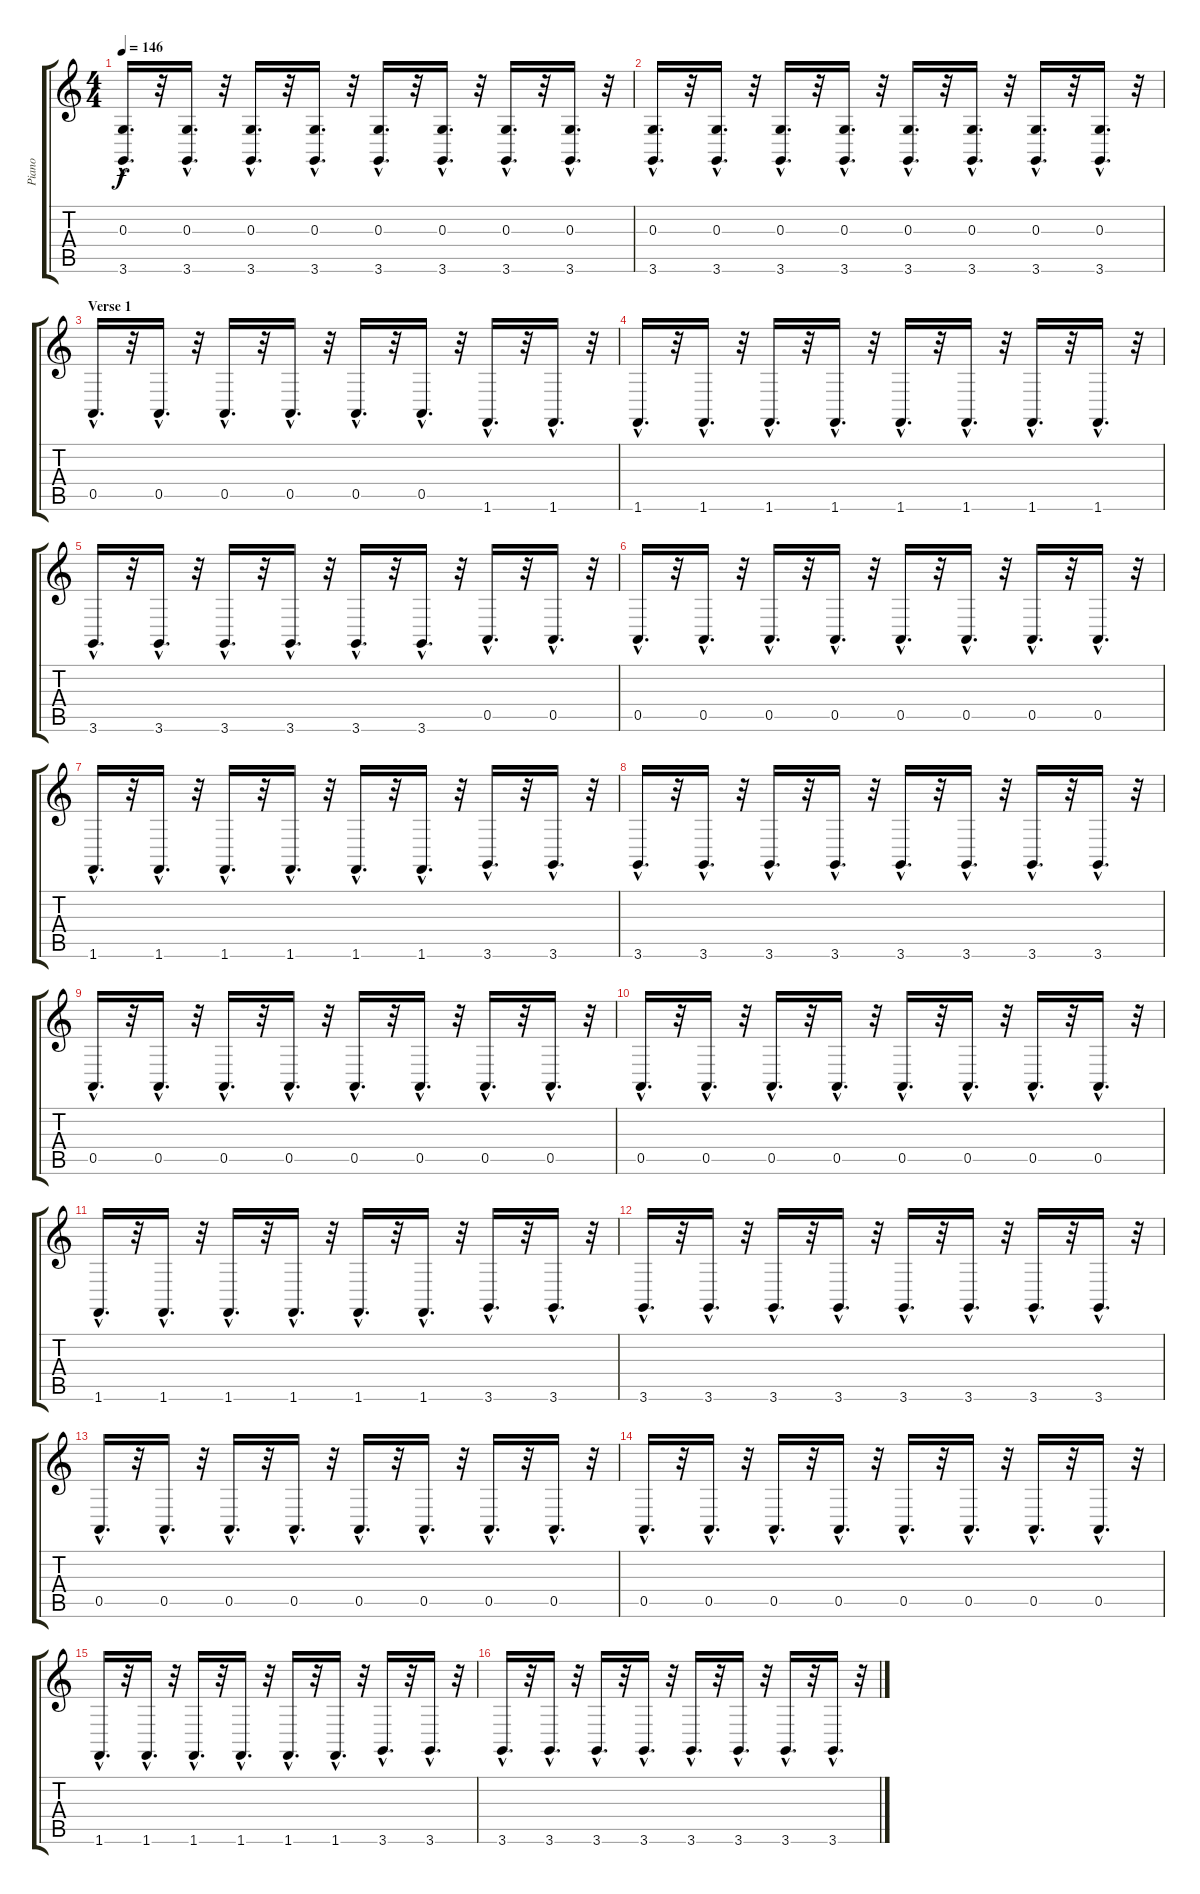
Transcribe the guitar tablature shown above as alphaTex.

\track ("Piano" "Piano") {instrument brightacousticpiano}
\staff {score tabs}
\tuning (E4 B3 G3 D3 A2 E2) {hide}
\ts (4 4)
\tempo 146
\clef g2
\ks c
(0.3{hac} 3.6{hac}).16{d dy f} r.32 (0.3{hac} 3.6{hac}).16{d} r.32 (0.3{hac} 3.6{hac}).16{d} r.32 (0.3{hac} 3.6{hac}).16{d} r.32 (0.3{hac} 3.6{hac}).16{d} r.32 (0.3{hac} 3.6{hac}).16{d} r.32 (0.3{hac} 3.6{hac}).16{d} r.32 (0.3{hac} 3.6{hac}).16{d} r.32 |
(0.3{hac} 3.6{hac}).16{d} r.32 (0.3{hac} 3.6{hac}).16{d} r.32 (0.3{hac} 3.6{hac}).16{d} r.32 (0.3{hac} 3.6{hac}).16{d} r.32 (0.3{hac} 3.6{hac}).16{d} r.32 (0.3{hac} 3.6{hac}).16{d} r.32 (0.3{hac} 3.6{hac}).16{d} r.32 (0.3{hac} 3.6{hac}).16{d} r.32 |
\section ("" "Verse 1")
0.5{hac}.16{d} r.32 0.5{hac}.16{d} r.32 0.5{hac}.16{d} r.32 0.5{hac}.16{d} r.32 0.5{hac}.16{d} r.32 0.5{hac}.16{d} r.32 1.6{hac}.16{d} r.32 1.6{hac}.16{d} r.32 |
1.6{hac}.16{d} r.32 1.6{hac}.16{d} r.32 1.6{hac}.16{d} r.32 1.6{hac}.16{d} r.32 1.6{hac}.16{d} r.32 1.6{hac}.16{d} r.32 1.6{hac}.16{d} r.32 1.6{hac}.16{d} r.32 |
3.6{hac}.16{d} r.32 3.6{hac}.16{d} r.32 3.6{hac}.16{d} r.32 3.6{hac}.16{d} r.32 3.6{hac}.16{d} r.32 3.6{hac}.16{d} r.32 0.5{hac}.16{d} r.32 0.5{hac}.16{d} r.32 |
0.5{hac}.16{d} r.32 0.5{hac}.16{d} r.32 0.5{hac}.16{d} r.32 0.5{hac}.16{d} r.32 0.5{hac}.16{d} r.32 0.5{hac}.16{d} r.32 0.5{hac}.16{d} r.32 0.5{hac}.16{d} r.32 |
1.6{hac}.16{d} r.32 1.6{hac}.16{d} r.32 1.6{hac}.16{d} r.32 1.6{hac}.16{d} r.32 1.6{hac}.16{d} r.32 1.6{hac}.16{d} r.32 3.6{hac}.16{d} r.32 3.6{hac}.16{d} r.32 |
3.6{hac}.16{d} r.32 3.6{hac}.16{d} r.32 3.6{hac}.16{d} r.32 3.6{hac}.16{d} r.32 3.6{hac}.16{d} r.32 3.6{hac}.16{d} r.32 3.6{hac}.16{d} r.32 3.6{hac}.16{d} r.32 |
0.5{hac}.16{d} r.32 0.5{hac}.16{d} r.32 0.5{hac}.16{d} r.32 0.5{hac}.16{d} r.32 0.5{hac}.16{d} r.32 0.5{hac}.16{d} r.32 0.5{hac}.16{d} r.32 0.5{hac}.16{d} r.32 |
0.5{hac}.16{d} r.32 0.5{hac}.16{d} r.32 0.5{hac}.16{d} r.32 0.5{hac}.16{d} r.32 0.5{hac}.16{d} r.32 0.5{hac}.16{d} r.32 0.5{hac}.16{d} r.32 0.5{hac}.16{d} r.32 |
1.6{hac}.16{d} r.32 1.6{hac}.16{d} r.32 1.6{hac}.16{d} r.32 1.6{hac}.16{d} r.32 1.6{hac}.16{d} r.32 1.6{hac}.16{d} r.32 3.6{hac}.16{d} r.32 3.6{hac}.16{d} r.32 |
3.6{hac}.16{d} r.32 3.6{hac}.16{d} r.32 3.6{hac}.16{d} r.32 3.6{hac}.16{d} r.32 3.6{hac}.16{d} r.32 3.6{hac}.16{d} r.32 3.6{hac}.16{d} r.32 3.6{hac}.16{d} r.32 |
0.5{hac}.16{d} r.32 0.5{hac}.16{d} r.32 0.5{hac}.16{d} r.32 0.5{hac}.16{d} r.32 0.5{hac}.16{d} r.32 0.5{hac}.16{d} r.32 0.5{hac}.16{d} r.32 0.5{hac}.16{d} r.32 |
0.5{hac}.16{d} r.32 0.5{hac}.16{d} r.32 0.5{hac}.16{d} r.32 0.5{hac}.16{d} r.32 0.5{hac}.16{d} r.32 0.5{hac}.16{d} r.32 0.5{hac}.16{d} r.32 0.5{hac}.16{d} r.32 |
1.6{hac}.16{d} r.32 1.6{hac}.16{d} r.32 1.6{hac}.16{d} r.32 1.6{hac}.16{d} r.32 1.6{hac}.16{d} r.32 1.6{hac}.16{d} r.32 3.6{hac}.16{d} r.32 3.6{hac}.16{d} r.32 |
3.6{hac}.16{d} r.32 3.6{hac}.16{d} r.32 3.6{hac}.16{d} r.32 3.6{hac}.16{d} r.32 3.6{hac}.16{d} r.32 3.6{hac}.16{d} r.32 3.6{hac}.16{d} r.32 3.6{hac}.16{d} r.32
